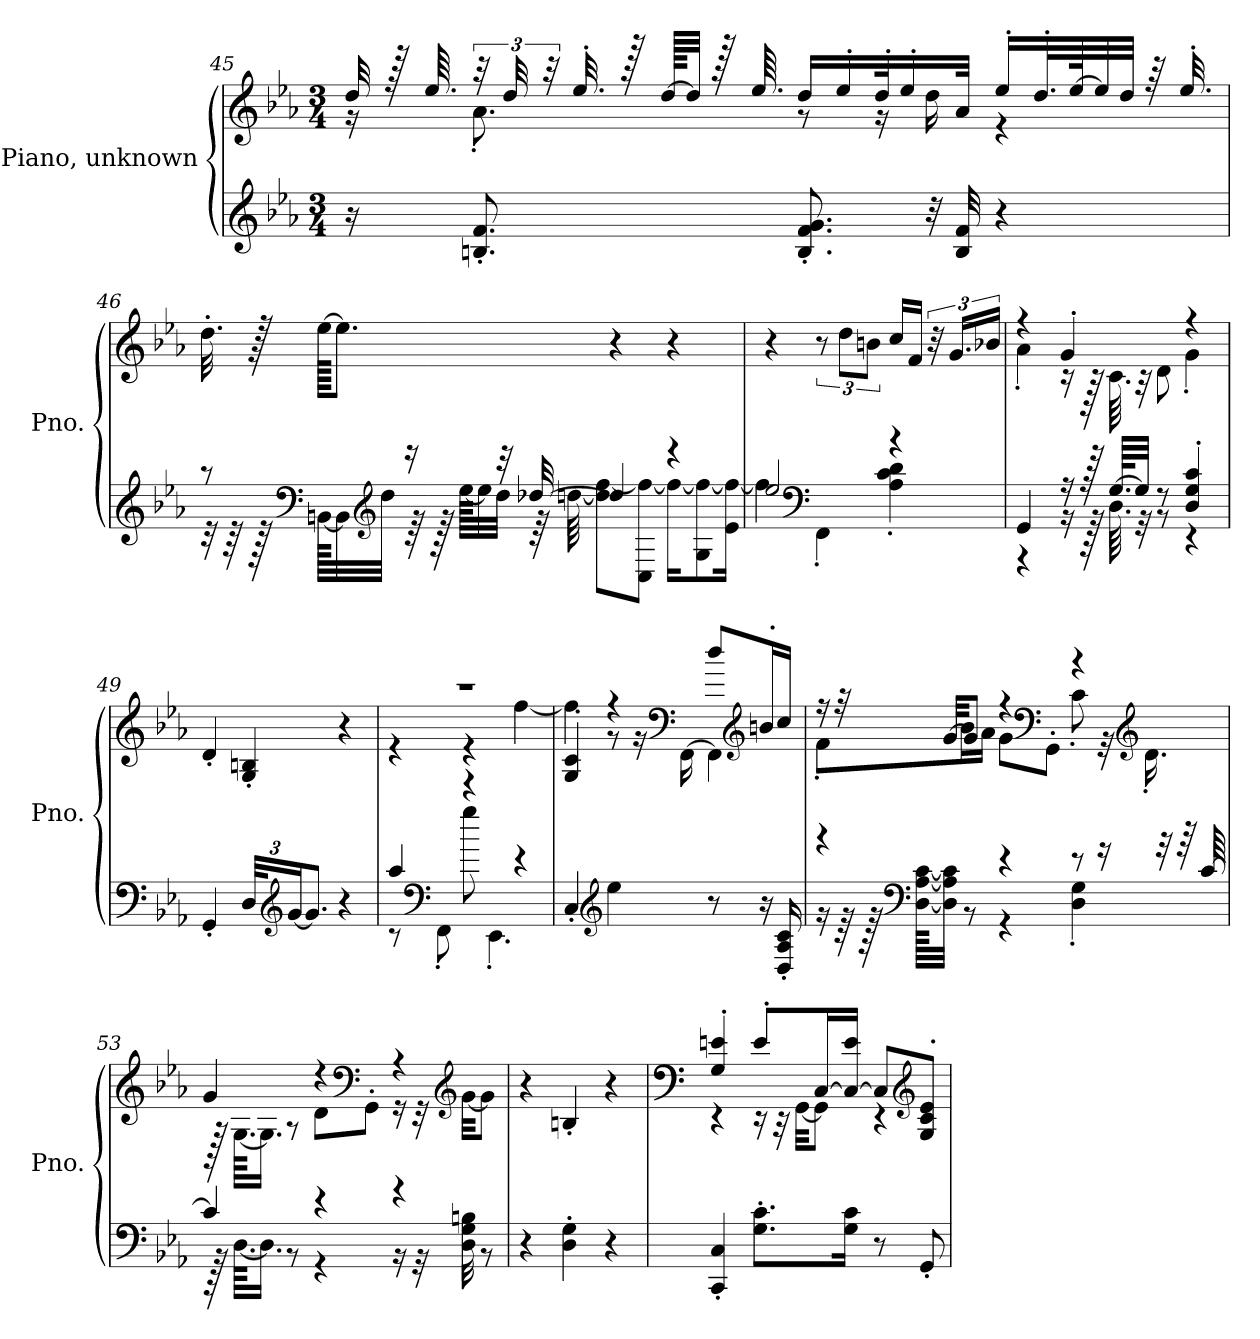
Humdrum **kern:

**kern	**kern
*part1	*part1
*staff2	*staff1
*I"Piano, unknown	*
*I'Pno.	*
!!LO:LB:g=z
*clefG2	*clefG2
*k[b-e-a-]	*k[b-e-a-]
*M3/4	*M3/4
=45	=45
*	*^
16r	32dd/	16r
.	128r	.
.	64.ee-/	.
8.Bn/' 8.f/'	48r	8.a-'\
.	48dd/	.
.	48r	.
.	32.ee-'/	.
.	128r	.
.	[128dd/KKLLL	.
.	32dd/JJJ]	.
.	128r	.
.	64.ee-/	.
8.B/' 8.f/' 8.g/'	16dd/LL	8r
.	16ee-'/	.
.	32dd'/K	16r
.	16ee-'/	.
32r	.	16dd\
32B/ 32f/	32a-/JJk	.
4r	16ee-'/LL	4r
.	32.dd'/L	.
.	[64ee-/K	.
.	32ee-/]	.
.	32dd/JJJ	.
.	64r	.
.	32.ee-'/	.
*	*v	*v
!!LO:LB:g=z
=46	=46
*^	*
8r	32r	32.dd'\
.	64r	.
.	128r	128r
*clefF4	*	*
.	[128BBn\KKLLL	[128ee-\KKKKL
.	32BB\]	8.ee-\J]
*clefG2	*	*
.	32dd\JJJ	.
16r	64r	.
.	128r	.
.	[128ee-\KKLLL	.
.	32ee-\]	.
32r	32dd\JJJ	.
[32dd-X/	64r	.
.	[64ddn\	.
4dd-/]	8dd\] [8ff\L	4r
.	8C\ 8ff\_J	.
4r	16ff\KL_	4r
.	8G\ 8ff\_	.
.	16e-\ 16ff\_Jk	.
=47	=47	=47
2ee-/	4ff\]	4r
*clefF4	*	*
.	4FF'\	12r
.	.	12dd\L
.	.	12bn\J
4r	4A-\' 4c\' 4d\'	16cc/LL
.	.	16f/JJ
.	.	48r
.	.	24.g/LL
.	.	24b-X/JJ
!!LO:LB:g=z
=48	=48	=48
*	*	*^
4GG/	4r	4r	4a-'\
16r	16r	4g'/	16r
128r	128r	.	128r
[64.G/KLLL	64.D\	.	64.c\
32G/JJJ]	32r	.	32r
8r	8r	.	8d\
4D/' 4G/' 4c/'	4r	4r	4g'\
*v	*v	*	*
*	*v	*v
=49	=49
4GG'/	4d'/
*Xbrackettup	*
48D/KLL	4G/' 4Bn/'
*clefG2	*
[24g/J	.
8.g/J]	.
4r	4r
=50	=50
*^	*^
4aa-/	8r	2.r	4r
*clefF4	*	*	*
.	8FF'\	.	.
4r	8gg\	.	4r
.	4.EE-'\	.	.
4r	.	.	[4ff\
*v	*v	*	*
=51	=51	=51
4C'/	4G/' 4c/'	4ff\]
*clefG2	*	*
4ee-\	4r	8r
.	.	16r
*	*clefF4	*
.	.	[16FF\
8r	8dd/L	4FF\]
*	*clefG2	*
16r	16bn'/L	.
16D/' 16A-/' 16c/'	16cc/JJ	.
!!LO:PB:g=z	!!
=52	=52	=52
*^	*	*
4r	16r	16r	8f'\L
.	64r	32r	.
.	128r	.	.
*clefF4	*	*	*
.	[128D\ [128A-\ [128c\KKLLL	.	.
.	32D\] 32A-\] 32c\]JJJ	[32g/KKL	.
.	8r	8g/J]	16b-\L
.	.	.	16a-\JJ
4r	4r	4r	8g\L
*	*	*clefF4	*
.	.	.	8GG'\J
8r	4D\' 4G\'	4r	8c'\
16r	.	.	32r
*	*	*clefG2	*
.	.	.	16.d'\
32r	.	.	.
64r	.	.	.
[64c/	.	.	.
=53	=53	=53	=53
4c/]	128r	4g/	128r
.	[64.D\KKLL	.	[64.G\KKLL
.	16.D\JJ]	.	16.G\JJ]
.	8r	.	8r
4r	4r	4r	8d\L
*	*	*clefF4	*
.	.	.	8GG'\J
4r	16r	4r	16r
.	32r	.	32r
*	*	*clefG2	*
.	32D\ 32G\ 32Bn\	.	[32g\KKL
.	8r	.	8g\J]
*v	*v	*	*
*	*v	*v
=54	=54
4r	4r
4D\' 4G\'	4Bn'/
4r	4r
!!LO:LB:g=z
=55	=55
*	*clefF4
*	*^
4CC/' 4C/'	4G/' 4en/'	4r
8.G\' 8.c\'L	8e'/L	16r
.	.	32r
.	.	[32GG\KKL
.	[16C/L	8GG\J]
16G\ 16c\Jk	16C/_ 16e/JJ	.
8r	8C/L]	4r
*	*clefG2	*
8GG'/	8G/' 8c/' 8e/'J	.
*	*v	*v
=	=
*-	*-
